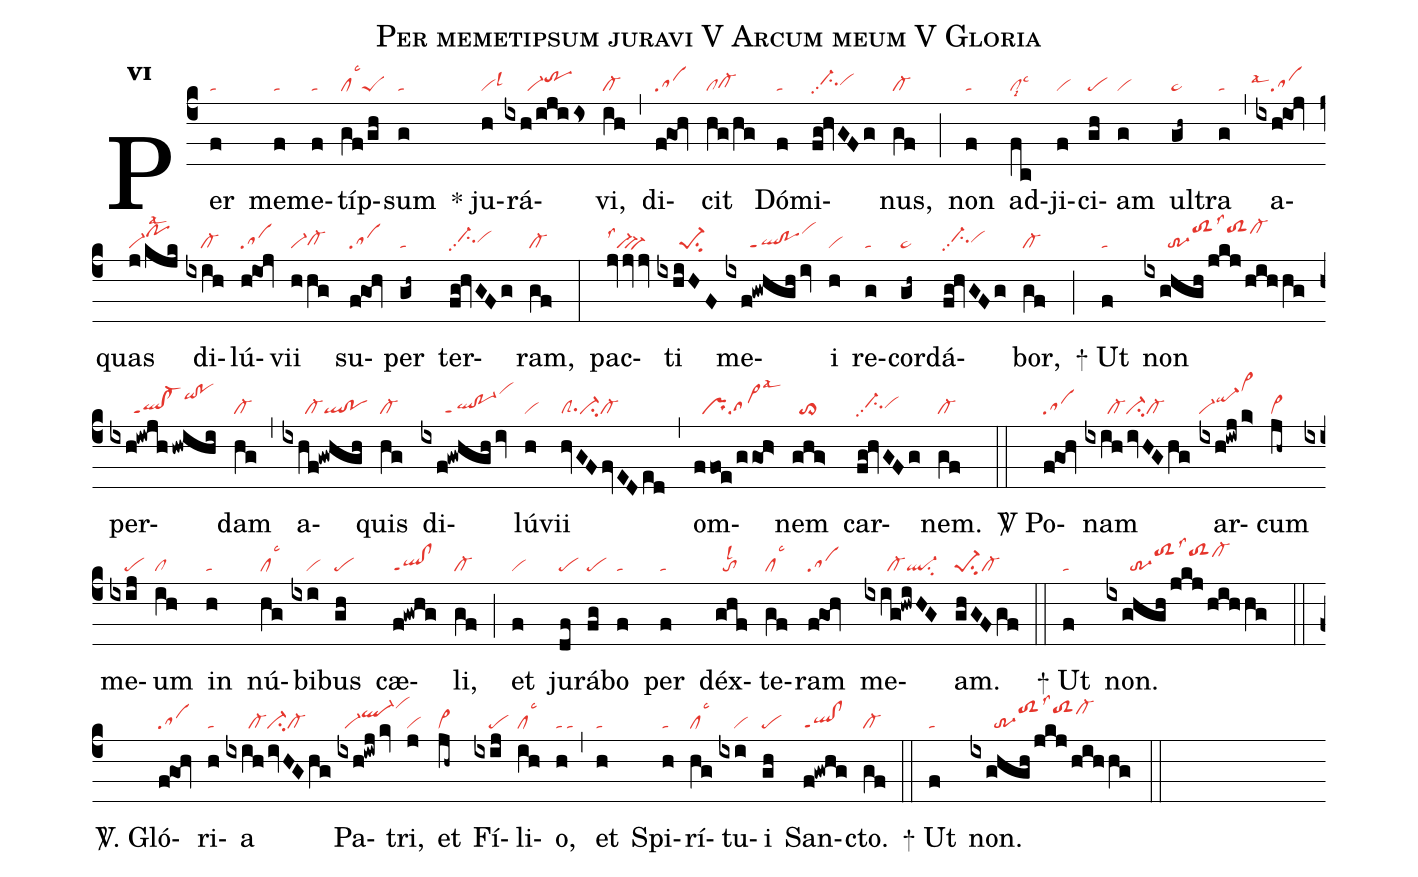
name:Per memetipsum juravi V Arcum meum V Gloria;
office-part:re;
mode:6;
nabc-lines:1;
%%
initial-style: 1;
name: Per memetipsum juravi;
mode: 6;
office-part: Responsorium;
annotation: Resp.;
annotation: vi;
nabc-lines:1;
%%
(c4) Per(f|ta) me(f|ta)me(f|ta)típ(gf/gh|cllsc3peS)sum(g|ta) <sp>*</sp> ju(h|vilsl3)rá(ixh/ijiis|//////vi-trhi)vi,(ih|cl-) (,) di(f!goh|sa)cit(hg/hg|clcl-hg) Dó(f|ta)mi(fg!hvGFg|//ci-hhpp2vihh)nus,(gf|cl-) (;) non(f|ta) ad(fc|cllsc3lsi8)ji(f|vi)ci(gh|pe)am(g|vi) ul(gh~|ta>)tra(g|ta) (,) a(ixh!ioj|`salsal4)quas(j/kjk|vi-pohjlsal2) di(ixih|////cl-)lú(h!ioj|sa)vii(hhg|vi-cl-hg) su(f!goh|sa)per(gh~|ta) ter(fg!hvGFg|//ci-hhpp2vihh)ram,(gf|cl-) (:) pac(jvjvjv|tv-lss1)ti(ixhiHF|//////pe-1su2) me(ixf!gwhgh/iv|//////ql!poppt1vihk)i(h|vi) re(g|ta)cor(gh~|ta>)dá(fg!hvGFg|//ci-hhpp2vihh)bor,(gf|cl-) (;)
<sp>+</sp> Ut(f|ta) non(ixghgh/jkj/hihhg|//////tr-3toS2hklss3toS2hkcl-hk) per(ixh!iwjh/hwihi|//////ql!cl-ppt1qihk!pohk)dam(hg|cl-) (,) a(ixhf!gwhgh|//////cl-ql!po)quis(hg|cl-) di(ixf!gwhgh/iv|//////ql!po-1ppt1vihm)lú(h|vi)vii(hvGFfvEDed|clSsu1ci-cl-) (,) om(ffoe/ggo!h>|//prsa>lsal3)nem(ghg>|//to>) car(fg!hvGFg|//ci-hhpp2vihh)nem.(gf|cl-) (::)

<sp>V/</sp> Po(f!goh|sa)nam(ixih/ivHGhg|//////cl-ci-cl-) ar(ixh!iwj/k>|vi-qi-hjvi>hn)cum(jh~|vi>) me(ixij|////pe)um(ih|cl) in(h|ta) nú(hg|cllsc3)bi(ixi|////vi)bus(gh|pe) cæ(f!gwhg|ql!clppt1)li,(gf|cl-) (;) et(f|vi) ju(df|pe)rá(fg|pe)bo(f|ta) per(f|ta) déx(ghf|//tolsl2)te(gf|cllsc3)ram(f!goh|sa) me(ixig!hwiHG|//////cl-ql-su2)am.(ghGFgf|pe-1su2cl-) (::)
<sp>+</sp> Ut(f|ta) non.(ixghgh/jkj/hihhg|//////tr-3toS2hklss3toS2hkcl-hk) (::)

<sp>V/</sp>. Gló(f!goh|sa)ri(h|ta)a(ixih/ivHGhg|//////cl-ci-cl-) Pa(ixh!iwj/kv|//vi-ql-hjvihm)tri,(j|vi) et(jh~|vi>) Fí(ixij|////pe)li(ih|cllsc3)o,(h|ta) (,|ta) et(h|ta) Spi(h|ta)rí(hg|cllsc3)tu(ixi|////vi)i(gh|pe) San(f!gwhg|ql!clppt1)cto.(gf|cl-) (::)
<sp>+</sp> Ut(f|ta) non.(ixghgh/jkj/hihhg|//////tr-3toS2hklss3toS2hkcl-hk) (::)
